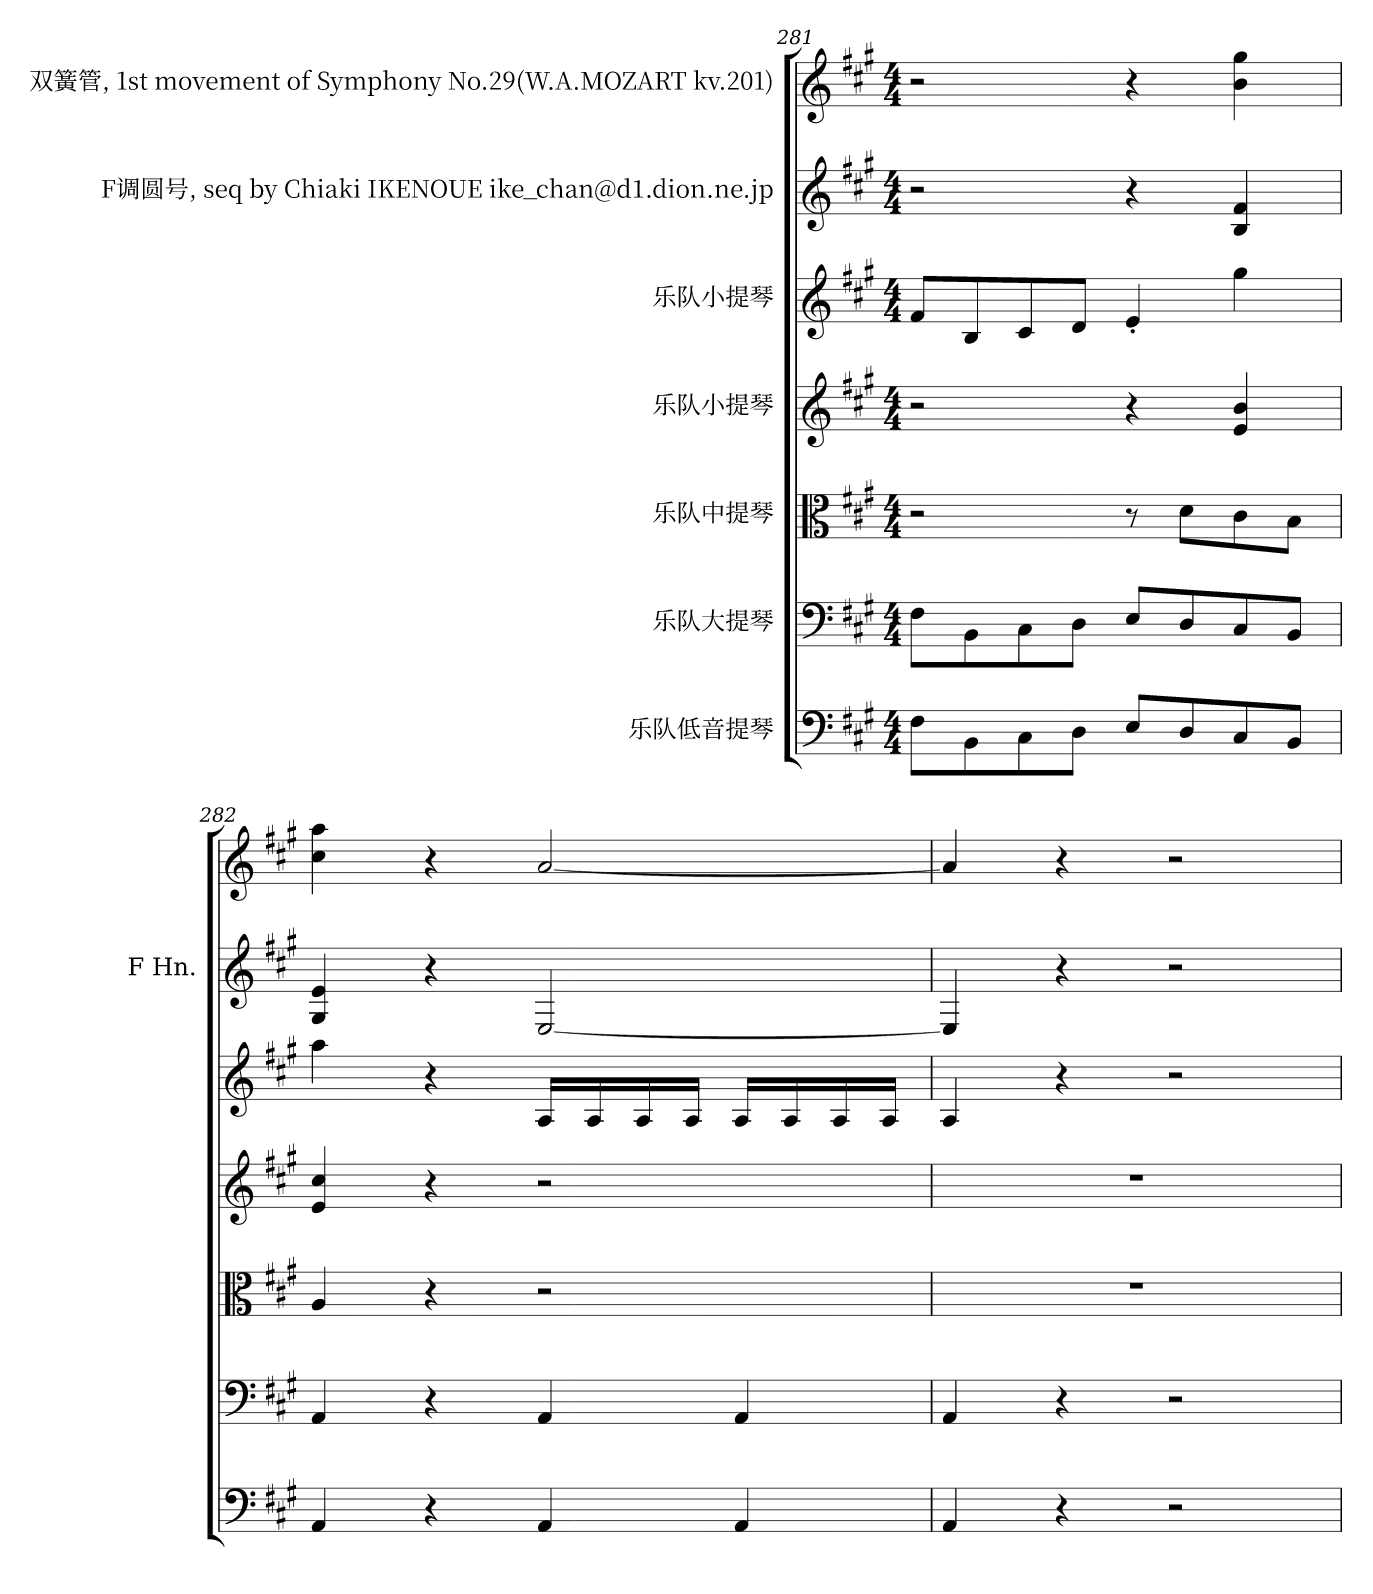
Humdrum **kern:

**kern	**kern	**kern	**kern	**kern	**kern	**kern
*part7	*part6	*part5	*part4	*part3	*part2	*part1
*staff7	*staff6	*staff5	*staff4	*staff3	*staff2	*staff1
*I"乐队低音提琴	*I"乐队大提琴	*I"乐队中提琴	*I"乐队小提琴	*I"乐队小提琴	*I"F调圆号, seq by Chiaki IKENOUE ike_chan@d1.dion.ne.jp	*I"双簧管, 1st movement of Symphony No.29(W.A.MOZART kv.201)
*	*	*	*	*	*I'F Hn.	*
!!LO:PB:g=z
*clefF4	*clefF4	*clefC3	*clefG2	*clefG2	*clefG2	*clefG2
*ITrd7c12	*	*	*	*	*ITrd4c7	*
*k[f#c#g#]	*k[f#c#g#]	*k[f#c#g#]	*k[f#c#g#]	*k[f#c#g#]	*k[f#c#]	*k[f#c#g#]
*M4/4	*M4/4	*M4/4	*M4/4	*M4/4	*M4/4	*M4/4
=281	=281	=281	=281	=281	=281	=281
8FF#\L	8F#\L	2r	2r	8f#/L	2r	2r
8BBB\	8BB\	.	.	8B/	.	.
8CC#\	8C#\	.	.	8c#/	.	.
8DD\J	8D\J	.	.	8d/J	.	.
8EE/L	8E/L	8r	4r	4e'/	4r	4r
8DD/	8D/	8d\L	.	.	.	.
8CC#/	8C#/	8c#\	4e/ 4b/	4gg#\	4E/ 4B/	4b\ 4gg#\
8BBB/J	8BB/J	8B\J	.	.	.	.
=282	=282	=282	=282	=282	=282	=282
4AAA/	4AA/	4A/	4e/ 4cc#/	4aa\	4C#/ 4A/	4cc#\ 4aa\
4r	4r	4r	4r	4r	4r	4r
4AAA/	4AA/	2r	2r	16A/LL	[2AA/	[2a/
.	.	.	.	16A/	.	.
.	.	.	.	16A/	.	.
.	.	.	.	16A/JJ	.	.
4AAA/	4AA/	.	.	16A/LL	.	.
.	.	.	.	16A/	.	.
.	.	.	.	16A/	.	.
.	.	.	.	16A/JJ	.	.
=283	=283	=283	=283	=283	=283	=283
*	*	*	*	*	*	*MM131
4AAA/	4AA/	1r	1r	4A/	4AA/]	4a/]
4r	4r	.	.	4r	4r	4r
2r	2r	.	.	2r	2r	2r
=	=	=	=	=	=	=
*-	*-	*-	*-	*-	*-	*-
